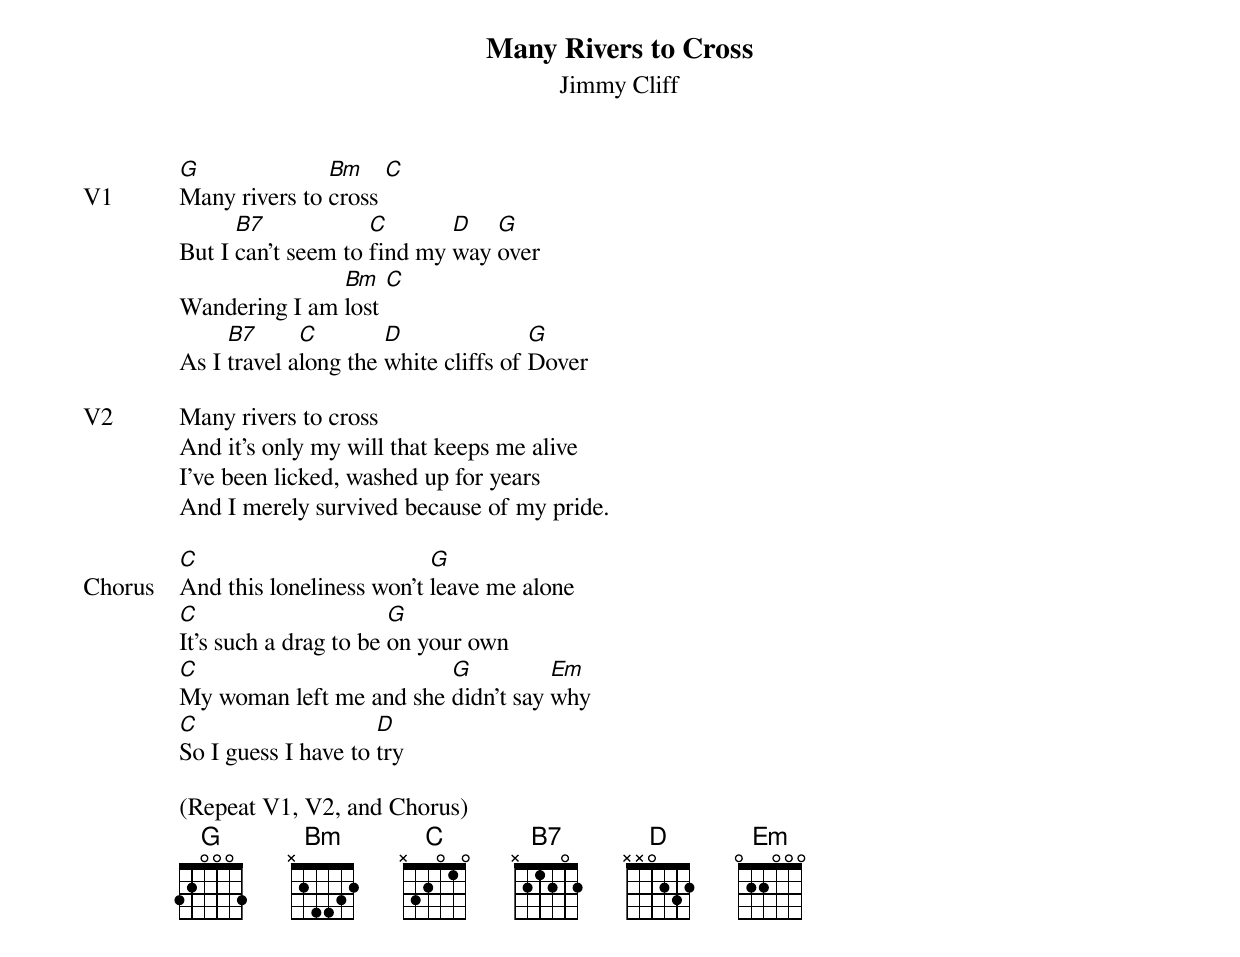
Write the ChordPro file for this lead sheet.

{t:Many Rivers to Cross}
{st:Jimmy Cliff}
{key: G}


{sov: V1}
[G]Many rivers to [Bm]cross [C]
But I [B7]can't seem to [C]find my [D]way [G]over
Wandering I am [Bm]lost [C]
As I [B7]travel a[C]long the [D]white cliffs of [G]Dover
{eov}

{sov: V2}
Many rivers to cross
And it's only my will that keeps me alive
I've been licked, washed up for years
And I merely survived because of my pride.
{eov}

{sov: Chorus}
[C]And this loneliness won't [G]leave me alone
[C]It's such a drag to be [G]on your own
[C]My woman left me and she [G]didn't say [Em]why
[C]So I guess I have to [D]try
{eov}

(Repeat V1, V2, and Chorus)
